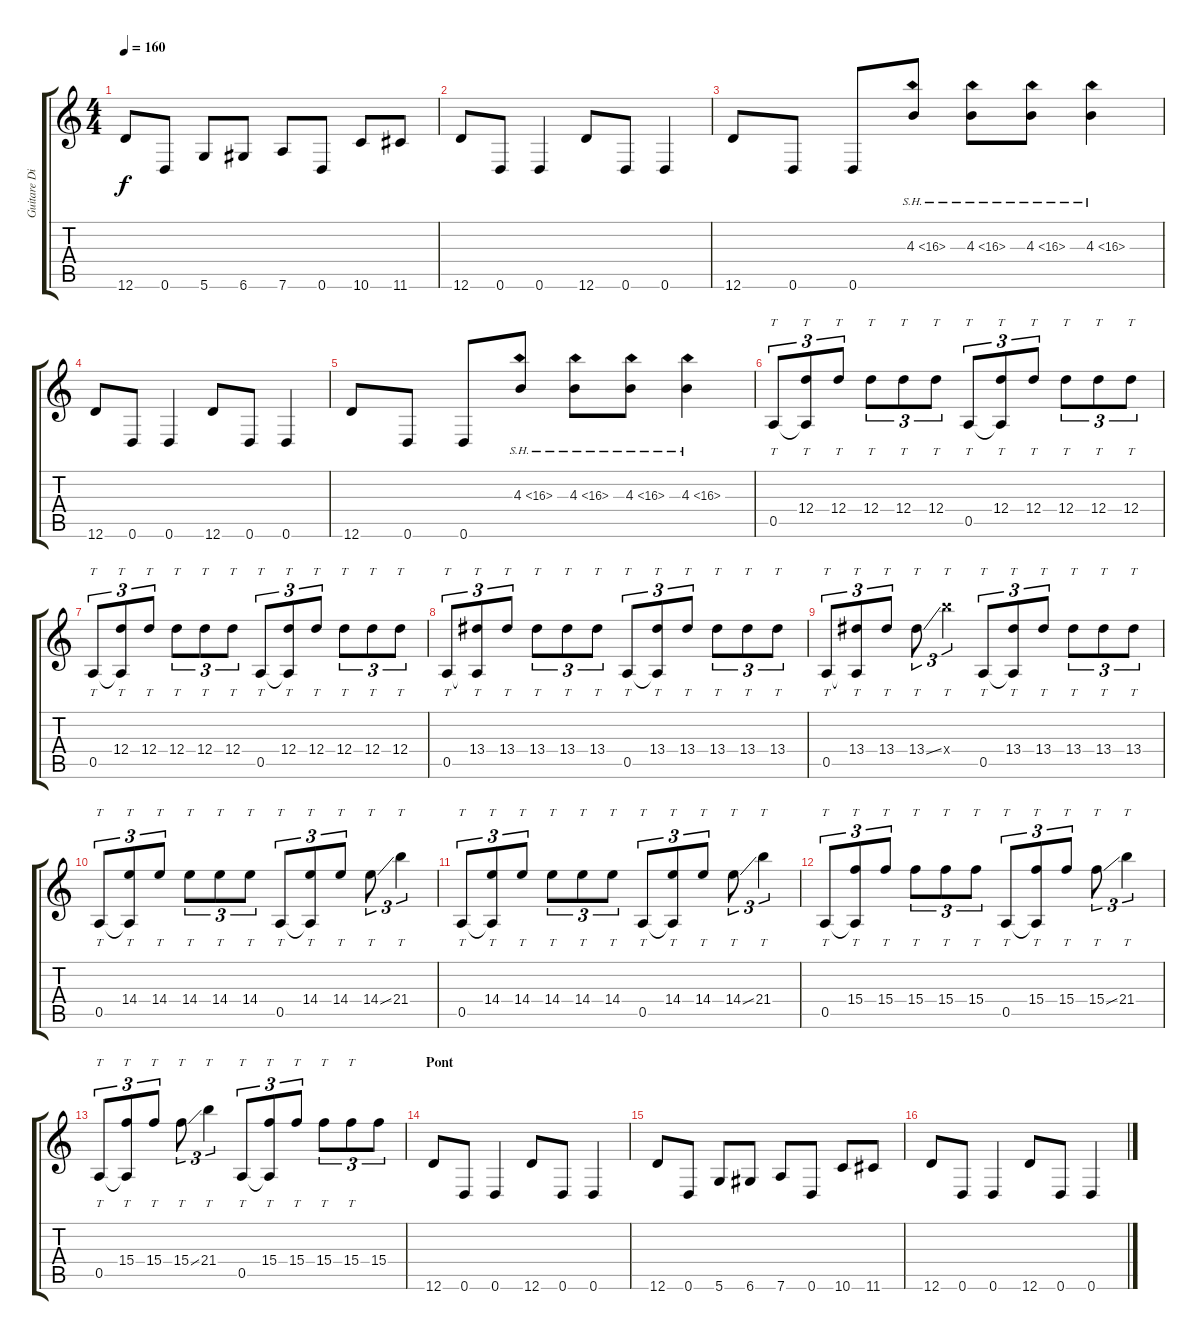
\track ("Guitare Distorsion Dropped D ( Matt )" "Guitare Di") {instrument distortionguitar}
\staff {score tabs}
\tuning (E4 B3 G3 D3 A2 D2) {hide}
\ts (4 4)
\tempo 160
\clef g2
\ks c
12.6.8{dy f} 0.6.8 5.6.8 6.6.8 7.6.8 0.6.8 10.6.8 11.6.8 |
12.6.8 0.6.8 0.6.4 12.6.8 0.6.8 0.6.4 |
12.6.8 0.6.8 0.6.8 4.3{sh 12}.8{instrument guitarharmonics} 4.3{sh 12}.8 4.3{sh 12}.8 4.3{sh 12}.4 |
12.6.8{instrument distortionguitar} 0.6.8 0.6.4 12.6.8 0.6.8 0.6.4 |
12.6.8 0.6.8 0.6.8 4.3{sh 12}.8{instrument guitarharmonics} 4.3{sh 12}.8 4.3{sh 12}.8 4.3{sh 12}.4 |
\section ("" "")
0.5.8{tt tu (3 2) instrument distortionguitar} (12.4 0.5{t}).8{tt tu (3 2)} 12.4.8{tt tu (3 2)} 12.4.8{tt tu (3 2)} 12.4.8{tt tu (3 2)} 12.4.8{tt tu (3 2)} 0.5.8{tt tu (3 2)} (12.4 0.5{t}).8{tt tu (3 2)} 12.4.8{tt tu (3 2)} 12.4.8{tt tu (3 2)} 12.4.8{tt tu (3 2)} 12.4.8{tt tu (3 2)} |
0.5.8{tt tu (3 2)} (12.4 0.5{t}).8{tt tu (3 2)} 12.4.8{tt tu (3 2)} 12.4.8{tt tu (3 2)} 12.4.8{tt tu (3 2)} 12.4.8{tt tu (3 2)} 0.5.8{tt tu (3 2)} (12.4 0.5{t}).8{tt tu (3 2)} 12.4.8{tt tu (3 2)} 12.4.8{tt tu (3 2)} 12.4.8{tt tu (3 2)} 12.4.8{tt tu (3 2)} |
0.5.8{tt tu (3 2)} (13.4 0.5{t}).8{tt tu (3 2)} 13.4.8{tt tu (3 2)} 13.4.8{tt tu (3 2)} 13.4.8{tt tu (3 2)} 13.4.8{tt tu (3 2)} 0.5.8{tt tu (3 2)} (13.4 0.5{t}).8{tt tu (3 2)} 13.4.8{tt tu (3 2)} 13.4.8{tt tu (3 2)} 13.4.8{tt tu (3 2)} 13.4.8{tt tu (3 2)} |
0.5.8{tt tu (3 2)} (13.4 0.5{t}).8{tt tu (3 2)} 13.4.8{tt tu (3 2)} 13.4{ss}.8{tt tu (3 2)} 21.4{x}.4{tt tu (3 2)} 0.5.8{tt tu (3 2)} (13.4 0.5{t}).8{tt tu (3 2)} 13.4.8{tt tu (3 2)} 13.4.8{tt tu (3 2)} 13.4.8{tt tu (3 2)} 13.4.8{tt tu (3 2)} |
0.5.8{tt tu (3 2)} (14.4 0.5{t}).8{tt tu (3 2)} 14.4.8{tt tu (3 2)} 14.4.8{tt tu (3 2)} 14.4.8{tt tu (3 2)} 14.4.8{tt tu (3 2)} 0.5.8{tt tu (3 2)} (14.4 0.5{t}).8{tt tu (3 2)} 14.4.8{tt tu (3 2)} 14.4{ss}.8{tt tu (3 2)} 21.4.4{tt tu (3 2)} |
0.5.8{tt tu (3 2)} (14.4 0.5{t}).8{tt tu (3 2)} 14.4.8{tt tu (3 2)} 14.4.8{tt tu (3 2)} 14.4.8{tt tu (3 2)} 14.4.8{tt tu (3 2)} 0.5.8{tt tu (3 2)} (14.4 0.5{t}).8{tt tu (3 2)} 14.4.8{tt tu (3 2)} 14.4{ss}.8{tt tu (3 2)} 21.4.4{tt tu (3 2)} |
0.5.8{tt tu (3 2)} (15.4 0.5{t}).8{tt tu (3 2)} 15.4.8{tt tu (3 2)} 15.4.8{tt tu (3 2)} 15.4.8{tt tu (3 2)} 15.4.8{tt tu (3 2)} 0.5.8{tt tu (3 2)} (15.4 0.5{t}).8{tt tu (3 2)} 15.4.8{tt tu (3 2)} 15.4{ss}.8{tt tu (3 2)} 21.4.4{tt tu (3 2)} |
0.5.8{tt tu (3 2)} (15.4 0.5{t}).8{tt tu (3 2)} 15.4.8{tt tu (3 2)} 15.4{ss}.8{tt tu (3 2)} 21.4.4{tt tu (3 2)} 0.5.8{tt tu (3 2)} (15.4 0.5{t}).8{tt tu (3 2)} 15.4.8{tt tu (3 2)} 15.4.8{tt tu (3 2)} 15.4.8{tt tu (3 2)} 15.4.8{tu (3 2)} |
\section ("" "Pont")
12.6.8 0.6.8 0.6.4 12.6.8 0.6.8 0.6.4 |
12.6.8 0.6.8 5.6.8 6.6.8 7.6.8 0.6.8 10.6.8 11.6.8 |
12.6.8 0.6.8 0.6.4 12.6.8 0.6.8 0.6.4
